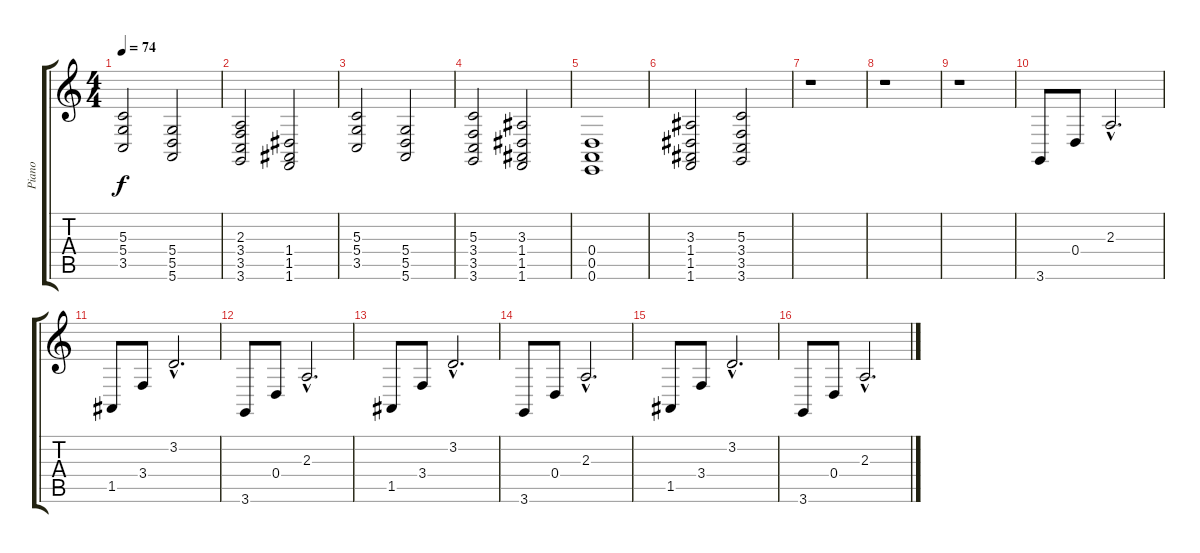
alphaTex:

\track ("Piano" "Piano") {instrument stringensemble2}
\staff {score tabs}
\tuning (E4 B3 G3 D3 A2 E2) {hide}
\ts (4 4)
\tempo 74
\clef g2
\ks c
(5.3 5.4 3.5).2{dy f} (5.4 5.5 5.6).2 |
(2.3 3.4 3.5 3.6).2 (1.4 1.5 1.6).2 |
(5.3 5.4 3.5).2 (5.4 5.5 5.6).2 |
(5.3 3.4 3.5 3.6).2 (3.3 1.4 1.5 1.6).2 |
(0.4 0.5 0.6).1 |
(3.3 1.4 1.5 1.6).2 (5.3 3.4 3.5 3.6).2 |
r.1 |
r.1 |
r.1 |
3.6.8 0.4.8 2.3{hac}.2{d} |
1.5.8 3.4.8 3.2{hac}.2{d} |
3.6.8 0.4.8 2.3{hac}.2{d} |
1.5.8 3.4.8 3.2{hac}.2{d} |
3.6.8 0.4.8 2.3{hac}.2{d} |
1.5.8 3.4.8 3.2{hac}.2{d} |
3.6.8 0.4.8 2.3{hac}.2{d}
